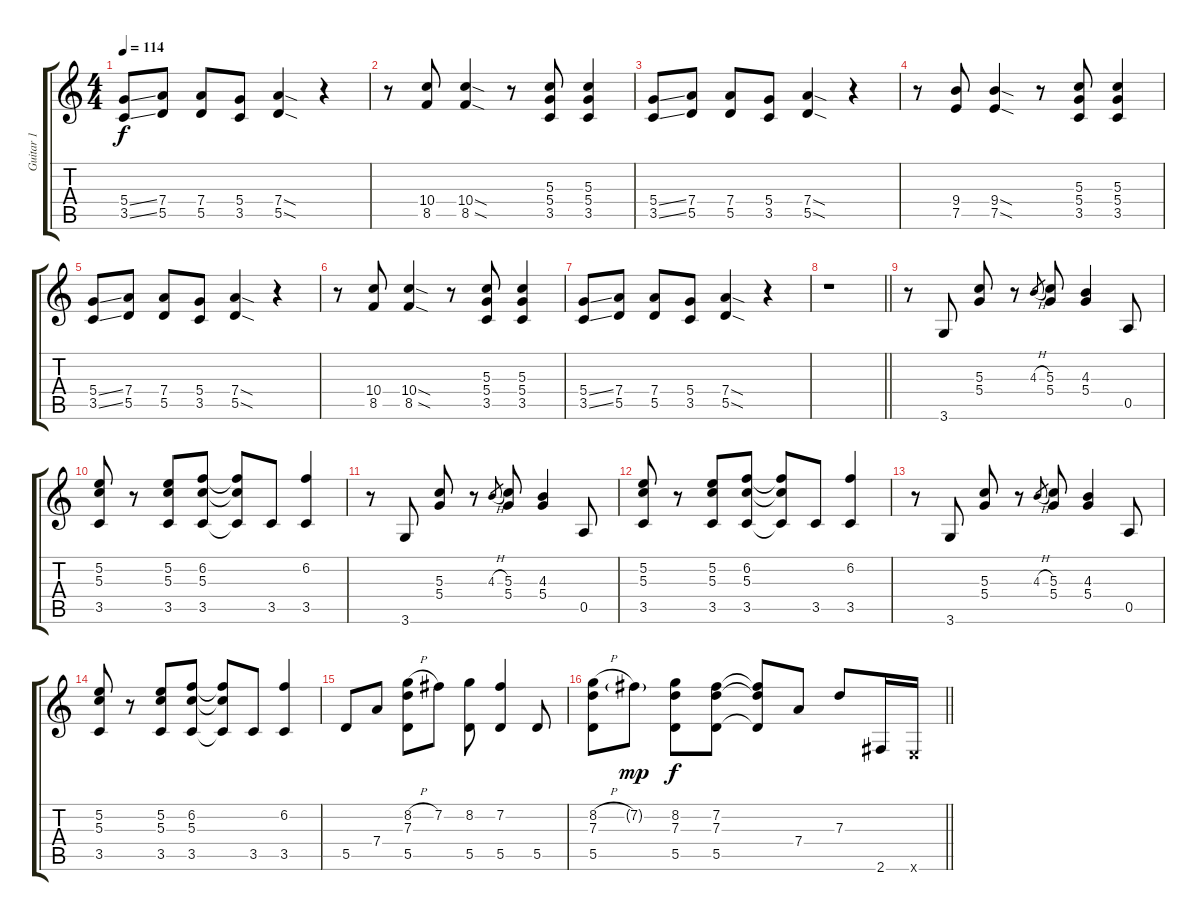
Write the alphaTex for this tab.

\track ("Guitar 1" "Guitar 1") {instrument overdrivenguitar}
\staff {score tabs}
\tuning (E4 B3 G3 D3 A2 E2) {hide}
\ts (4 4)
\tempo 114
\clef g2
\ks c
(5.4{ss} 3.5{ss}).8{dy f} (7.4 5.5).8 (7.4 5.5).8 (5.4 3.5).8 (7.4{sod} 5.5{sod}).4 r.4 |
r.8 (10.4 8.5).8 (10.4{sod} 8.5{sod}).4 r.8 (5.3 5.4 3.5).8 (5.3 5.4 3.5).4 |
(5.4{ss} 3.5{ss}).8 (7.4 5.5).8 (7.4 5.5).8 (5.4 3.5).8 (7.4{sod} 5.5{sod}).4 r.4 |
r.8 (9.4 7.5).8 (9.4{sod} 7.5{sod}).4 r.8 (5.3 5.4 3.5).8 (5.3 5.4 3.5).4 |
(5.4{ss} 3.5{ss}).8 (7.4 5.5).8 (7.4 5.5).8 (5.4 3.5).8 (7.4{sod} 5.5{sod}).4 r.4 |
r.8 (10.4 8.5).8 (10.4{sod} 8.5{sod}).4 r.8 (5.3 5.4 3.5).8 (5.3 5.4 3.5).4 |
(5.4{ss} 3.5{ss}).8 (7.4 5.5).8 (7.4 5.5).8 (5.4 3.5).8 (7.4{sod} 5.5{sod}).4 r.4 |
\barLineRight lightlight
r.1 |
r.8 3.6.8 (5.3 5.4).8 r.8 4.3{h}.8{gr} (5.3 5.4).8 (4.3 5.4).4 0.5.8 |
(5.2 5.3 3.5).8 r.8 (5.2 5.3 3.5).8 (6.2 5.3 3.5).8 (6.2{t} 5.3{t} 3.5{t}).8 3.5.8 (6.2 3.5).4 |
r.8 3.6.8 (5.3 5.4).8 r.8 4.3{h}.8{gr} (5.3 5.4).8 (4.3 5.4).4 0.5.8 |
(5.2 5.3 3.5).8 r.8 (5.2 5.3 3.5).8 (6.2 5.3 3.5).8 (6.2{t} 5.3{t} 3.5{t}).8 3.5.8 (6.2 3.5).4 |
r.8 3.6.8 (5.3 5.4).8 r.8 4.3{h}.8{gr} (5.3 5.4).8 (4.3 5.4).4 0.5.8 |
(5.2 5.3 3.5).8 r.8 (5.2 5.3 3.5).8 (6.2 5.3 3.5).8 (6.2{t} 5.3{t} 3.5{t}).8 3.5.8 (6.2 3.5).4 |
5.5.8 7.4.8 (8.2{h} 7.3 5.5).8 7.2.8 (8.2 5.5).8 (7.2 5.5).4 5.5.8 |
\barLineRight lightlight
(8.2{h} 7.3 5.5).8 7.2{g}.8{dy mp} (8.2 7.3 5.5).8{dy f} (7.2 7.3 5.5).8 (7.2{t} 7.3{t} 5.5{t}).8 7.4.8 7.3.8 2.6.16 0.6{x}.16
